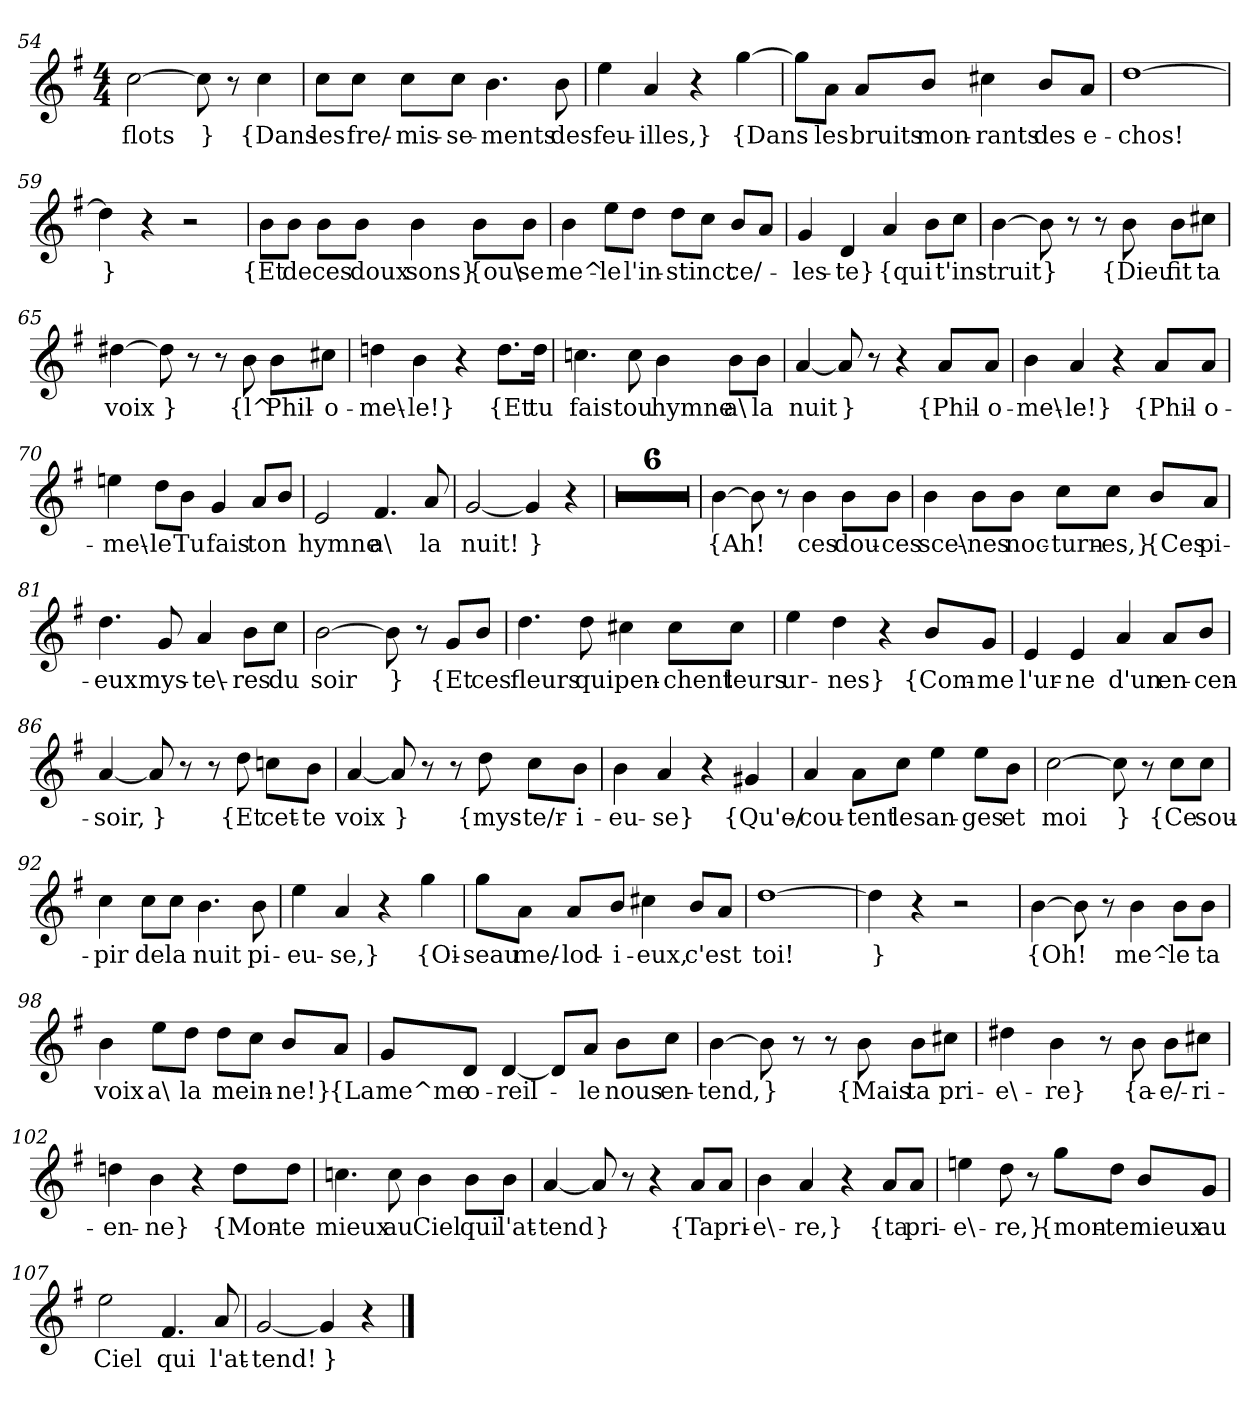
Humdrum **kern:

**kern	**text
*part1	*part1
*staff1	*staff1
*clefG2	*
*k[f#]	*
*M4/4	*
=54	=54
[2cc	flots
8cc]	}
8r	.
4cc	{Dans
=55	=55
8cc\L	les
8cc\J	fre/-
8cc\L	-mis-
8cc\J	-se-
4.b	-ments
8b	des
=56	=56
4ee	feu-
4a	-illes,}
4r	.
[4gg	{Dans
=57	=57
8gg\L]	.
8a\J	les
8a/L	bruits
8b/J	mon-
4cc#X	-rants
8b/L	des
8a/J	e-
=58	=58
[1dd	-chos!
=59	=59
4dd]	}
4r	.
2r	.
=61	=61
8b\L	{Et
8b\J	de
8b\L	ces
8b\J	doux
4b	sons}
8b\L	{ou\
8b\J	se
=62	=62
4b	me^-
8ee\L	-le
8dd\J	l'in-
8dd\L	-stinct
8cc\J	.
8b/L	ce/-
8a/J	.
=63	=63
4g	-les-
4d	-te}
4a	{qui
8b\L	.
8cc\J	t'ins-
=64	=64
[4b	-truit
8b]	}
8r	.
8r	.
8b	{Dieu
8b\L	fit
8cc#X\J	ta
=65	=65
[4dd#X	voix
8dd#]	}
8r	.
8r	.
8b	{l^
8b\L	Phil-
8cc#X\J	-o-
=66	=66
4ddn	me\-
4b	-le!}
4r	.
8.dd\L	{Et
16dd\Jk	tu
=67	=67
4.ccn	fais
8cc	tou
4b	hymne
8b\L	a\
8b\J	la
=68	=68
[4a	nuit
8a]	}
8r	.
4r	.
8a/L	{Phil-
8a/J	-o-
=69	=69
4b	-me\-
4a	-le!}
4r	.
8a/L	{Phil-
8a/J	-o-
=70	=70
4een	-me\-
8dd\L	-le
8b\J	Tu
4g	fais
8a/L	ton
8b/J	.
=71	=71
2e	hymne
4.f#	a\
8a	la
=72	=72
[2g	nuit!
4g]	}
4r	.
=73	=73
1r	.
=74	=74
1r	.
=75	=75
1r	.
=76	=76
1r	.
=77	=77
1r	.
=78	=78
1r	.
=79	=79
[4b	{Ah!
8b]	.
8r	.
4b	ces
8b\L	dou-
8b\J	-ces
=80	=80
4b	sce\-
8b\L	-nes
8b\J	noc-
8cc\L	-turn-
8cc\J	-es,}
8b/L	{Ces
8a/J	pi-
=81	=81
4.dd	-eux
8g	mys-
4a	-te\-
8b\L	-res
8cc\J	du
=82	=82
[2b	soir
8b]	}
8r	.
8g/L	{Et
8b/J	ces
=83	=83
4.dd	fleurs
8dd	qui
4cc#X	pen-
8cc#\L	-chent
8cc#\J	leurs
=84	=84
4ee	ur-
4dd	-nes}
4r	.
8b/L	{Com-
8g/J	-me
=85	=85
4e	l'ur-
4e	-ne
4a	d'un
8a/L	en-
8b/J	-cen-
=86	=86
[4a	-soir,
8a]	}
8r	.
8r	.
8dd	{Et
8ccn\L	cet-
8b\J	-te
=87	=87
[4a	voix
8a]	}
8r	.
8r	.
8dd	{mys-
8cc\L	-te/r-
8b\J	-i-
=88	=88
4b	-eu-
4a	-se}
4r	.
4g#X	{Qu'e/-
=89	=89
4a	-cou-
8a\L	-tent
8cc\J	les
4ee	an-
8ee\L	-ges
8b\J	et
=91	=91
[2cc	moi
8cc]	}
8r	.
8cc\L	{Ce
8cc\J	sou-
=92	=92
4cc	-pir
8cc\L	de
8cc\J	la
4.b	nuit
8b	pi-
=93	=93
4ee	-eu-
4a	-se,}
4r	.
4gg	{Oi-
=94	=94
8gg\L	-seau
8a\J	me/-
8a/L	-lod-
8b/J	-i-
4cc#X	-eux,
8b/L	c'est
8a/J	.
=95	=95
[1dd	toi!
=96	=96
4dd]	}
4r	.
2r	.
=97	=97
[4b	{Oh!
8b]	.
8r	.
4b	me^-
8b\L	-le
8b\J	ta
=98	=98
4b	voix
8ee\L	a\
8dd\J	la
8dd\L	mein-
8cc\J	.
8b/L	-ne!}
8a/J	{La
=99	=99
8g/L	me^me
8d/J	o-
[4d	-reil-
8d/L]	.
8a/J	-le
8b\L	nous
8cc\J	en-
=100	=100
[4b	-tend,
8b]	}
8r	.
8r	.
8b	{Mais
8b\L	ta
8cc#X\J	pri-
=101	=101
4dd#X	-e\-
4b	-re}
8r	.
8b	{a-
8b\L	-e/-
8cc#X\J	-ri-
=102	=102
4ddn	-en-
4b	-ne}
4r	.
8dd\L	{Mon-
8dd\J	-te
=103	=103
4.ccn	mieux
8cc	au
4b	Ciel
8b\L	qui
8b\J	l'at-
=104	=104
[4a	-tend
8a]	}
8r	.
4r	.
8a/L	{Ta
8a/J	pri-
=105	=105
4b	-e\-
4a	-re,}
4r	.
8a/L	{ta
8a/J	pri-
=106	=106
4een	-e\-
8dd	-re,}
8r	.
8gg\L	{mon-
8dd\J	-te
8b/L	mieux
8g/J	au
=107	=107
2ee	Ciel
4.f#	qui
8a	l'at-
=108	=108
[2g	-tend!
4g]	}
4r	.
==	==
*-	*-
